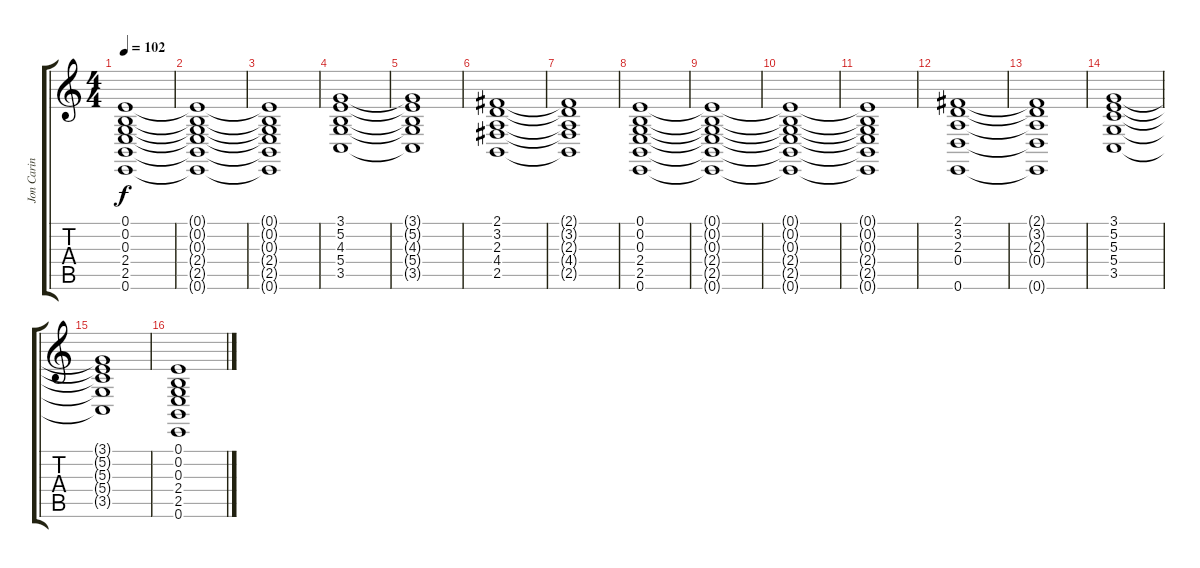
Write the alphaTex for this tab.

\track ("Jon Carin" "Jon Carin") {instrument pad3polysynth}
\staff {score tabs}
\tuning (E4 B3 G3 D3 A2 E2) {hide}
\ts (4 4)
\tempo 102
\clef g2
\ks c
(0.1{t} 0.2{t} 0.3{t} 2.4{t} 2.5{t} 0.6{t}).1{dy f} |
(0.1{t} 0.2{t} 0.3{t} 2.4{t} 2.5{t} 0.6{t}).1 |
(0.1{t} 0.2{t} 0.3{t} 2.4{t} 2.5{t} 0.6{t}).1 |
(3.1 5.2 4.3 5.4 3.5).1 |
(3.1{t} 5.2{t} 4.3{t} 5.4{t} 3.5{t}).1 |
(2.1 3.2 2.3 4.4 2.5).1 |
(2.1{t} 3.2{t} 2.3{t} 4.4{t} 2.5{t}).1 |
(0.1 0.2 0.3 2.4 2.5 0.6).1 |
(0.1{t} 0.2{t} 0.3{t} 2.4{t} 2.5{t} 0.6{t}).1 |
(0.1{t} 0.2{t} 0.3{t} 2.4{t} 2.5{t} 0.6{t}).1 |
(0.1{t} 0.2{t} 0.3{t} 2.4{t} 2.5{t} 0.6{t}).1 |
(2.1 3.2 2.3 0.4 0.6).1 |
(2.1{t} 3.2{t} 2.3{t} 0.4{t} 0.6{t}).1 |
(3.1 5.2 5.3 5.4 3.5).1 |
(3.1{t} 5.2{t} 5.3{t} 5.4{t} 3.5{t}).1 |
(0.1 0.2 0.3 2.4 2.5 0.6).1
